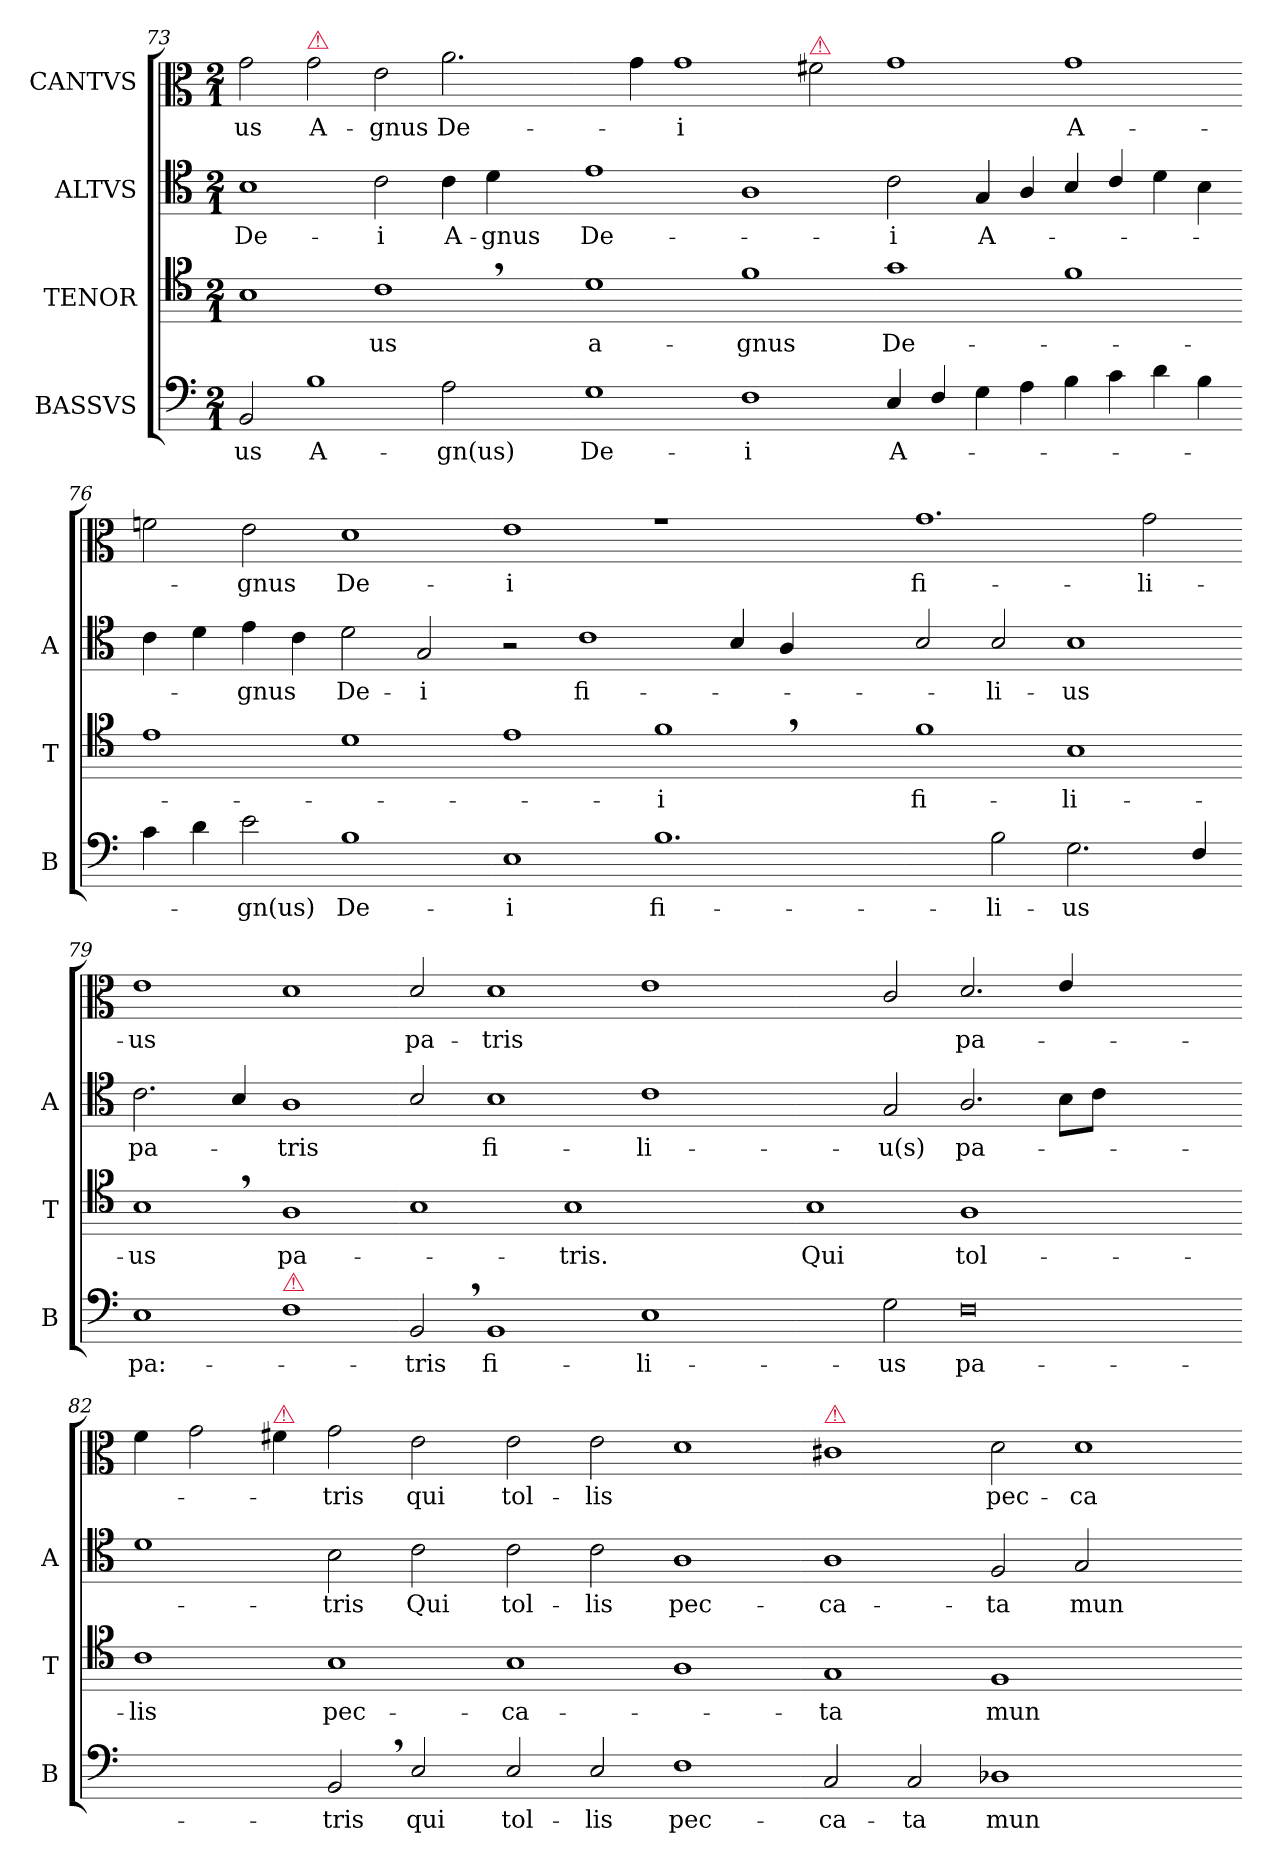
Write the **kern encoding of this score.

**kern	**text	**kern	**text	**kern	**text	**kern	**text
*part4	*part4	*part3	*part3	*part2	*part2	*part1	*part1
*staff4	*staff4	*staff3	*staff3	*staff2	*staff2	*staff1	*staff1
*I"BASSVS	*	*I"TENOR	*	*I"ALTVS	*	*I"CANTVS	*
*I'B	*	*I'T	*	*I'A	*	*	*
*clefF5	*	*clefC5	*	*clefC4	*	*clefC3	*
*k[]	*	*k[]	*	*k[]	*	*k[]	*
*C:	*	*C:	*	*C:	*	*C:	*
*M2/1	*	*M2/1	*	*M2/1	*	*M2/1	*
=73	=73	=73	=73	=73	=73	=73	=73
2GG/	-us	1G	.	1B	De-	2g\	-us
!	!	!	!	!	!	!LO:TX:a:color=crimson:t=⚠	!
1G	A-	.	.	.	.	2g\	A-
.	.	1A,<	-us	2c\	-i	2e\	-gnus
!	!	!	!	!	!LO:LY:i	!	!
2F\	-gn(us)	.	.	4c\	A-	2.a\	De-
!	!	!	!	!	!LO:LY:i	!	!
.	.	.	.	4d\	-gnus	.	.
4ryy	.	4ryy	.	4ryy	.	.	.
=74-	=74-	=74-	=74-	=74-	=74-	=74-	=74-
!	!	!	!	!	!LO:LY:i	!	!
1E	De-	1B	a-	1e	De-	4ryy	.
.	.	.	.	.	.	4g\	.
.	.	.	.	.	.	1g	-i
1D	-i	1d	-gnus	1A	.	.	.
!	!	!	!	!	!	!LO:TX:a:color=crimson:t=⚠	!
.	.	.	.	.	.	2f#X\	.
=75-	=75-	=75-	=75-	=75-	=75-	=75-	=75-
!	!	!	!	!	!LO:LY:i	!	!
4C/	A-	1e	De-	2c\	-i	1g	.
4D/	.	.	.	.	.	.	.
4E\	.	.	.	4G/	A-	.	.
4F\	.	.	.	4A/	.	.	.
!	!	!	!	!	!	!	!LO:LY:i
4G\	.	1d	.	4B/	.	1g	A-
4A\	.	.	.	4c/	.	.	.
4B\	.	.	.	4d\	.	.	.
4G\	.	.	.	4B\	.	.	.
=76-	=76-	=76-	=76-	=76-	=76-	=76-	=76-
4A\	.	1c	.	4c\	.	2fn\	.
4B\	.	.	.	4d\	.	.	.
!	!	!	!	!	!	!	!LO:LY:i
2c\	-gn(us)	.	.	4e\	-gnus	2e\	-gnus
.	.	.	.	4c\	.	.	.
!	!	!	!	!	!	!	!LO:LY:i
1G	De-	1B	.	2d\	De-	1d	De-
.	.	.	.	2G/	-i	.	.
=77-	=77-	=77-	=77-	=77-	=77-	=77-	=77-
!	!	!	!	!	!	!	!LO:LY:i
1C	-i	1c	.	2r	.	1e	-i
.	.	.	.	1c	fi-	.	.
1.G	fi-	1d,<	-i	.	.	1rg	.
.	.	.	.	4B/	.	.	.
.	.	.	.	4A/	.	.	.
.	.	2ryy	.	2ryy	.	2ryy	.
=78-	=78-	=78-	=78-	=78-	=78-	=78-	=78-
2ryy	.	1d	fi-	2B/	.	1.g	fi-
2G\	-li-	.	.	2B/	-li-	.	.
2.E\	-us	1G	-li-	1B	-us	.	.
.	.	.	.	.	.	2g\	-li-
4D/	.	.	.	.	.	.	.
=79-	=79-	=79-	=79-	=79-	=79-	=79-	=79-
1C	pa:-	1G,<	-us	2.c\	pa-	1e	-us
.	.	.	.	4B/	.	.	.
!LO:TX:a:color=crimson:t=⚠	!	!	!	!	!	!	!
1D	.	1F	pa-	1A	-tris	1d	.
=80-	=80-	=80-	=80-	=80-	=80-	=80-	=80-
2GG,</	-tris	1G	.	2B/	.	2d/	pa-
1GG	fi-	.	.	1B	fi-	1d	-tris
.	.	1G	-tris.	.	.	.	.
1C/	-li-	.	.	1c\	-li-	1e\	.
.	.	2ryy	.	.	.	.	.
=81-	=81-	=81-	=81-	=81-	=81-	=81-	=81-
2ryy	.	1G	Qui	2ryy	.	2ryy	.
2E\	-us	.	.	2G/	-u(s)	2c/	.
!	!	!	!	!	!	!	!LO:LY:i
0D	pa-	1F	tol-	2.A/	pa-	2.d/	pa-
.	.	.	.	8B\L	.	4e/	.
.	.	.	.	8c\J	.	.	.
.	.	1ryy	.	1ryy	.	1ryy	.
=82-	=82-	=82-	=82-	=82-	=82-	=82-	=82-
1ryy	.	1A	-lis	1d	.	4f\	.
.	.	.	.	.	.	2g\	.
!	!	!	!	!	!	!LO:TX:a:color=crimson:t=⚠	!
.	.	.	.	.	.	4f#X\	.
!	!	!	!	!	!	!	!LO:LY:i
2GG,</	-tris	1G	pec-	2B\	-tris	2g\	-tris
2C/	qui	.	.	2c\	Qui	2e\	qui
=83-	=83-	=83-	=83-	=83-	=83-	=83-	=83-
2C/	tol-	1G	-ca-	2c\	tol-	2e\	tol-
2C/	-lis	.	.	2c\	-lis	2e\	-lis
1D	pec-	1F	.	1A	pec-	1d	.
=84-	=84-	=84-	=84-	=84-	=84-	=84-	=84-
!	!	!	!	!	!	!LO:TX:a:color=crimson:t=⚠	!
2AA/	-ca-	1E	-ta	1A	-ca-	1c#X	.
2AA/	-ta	.	.	.	.	.	.
1BB-X	mun-	1D	mun-	2F/	-ta	2d\	pec-
.	.	.	.	2G/	mun-	1d/	-ca
2ryy	.	2ryy	.	2ryy	.	.	.
=-	=-	=-	=-	=-	=-	=-	=-
*-	*-	*-	*-	*-	*-	*-	*-
